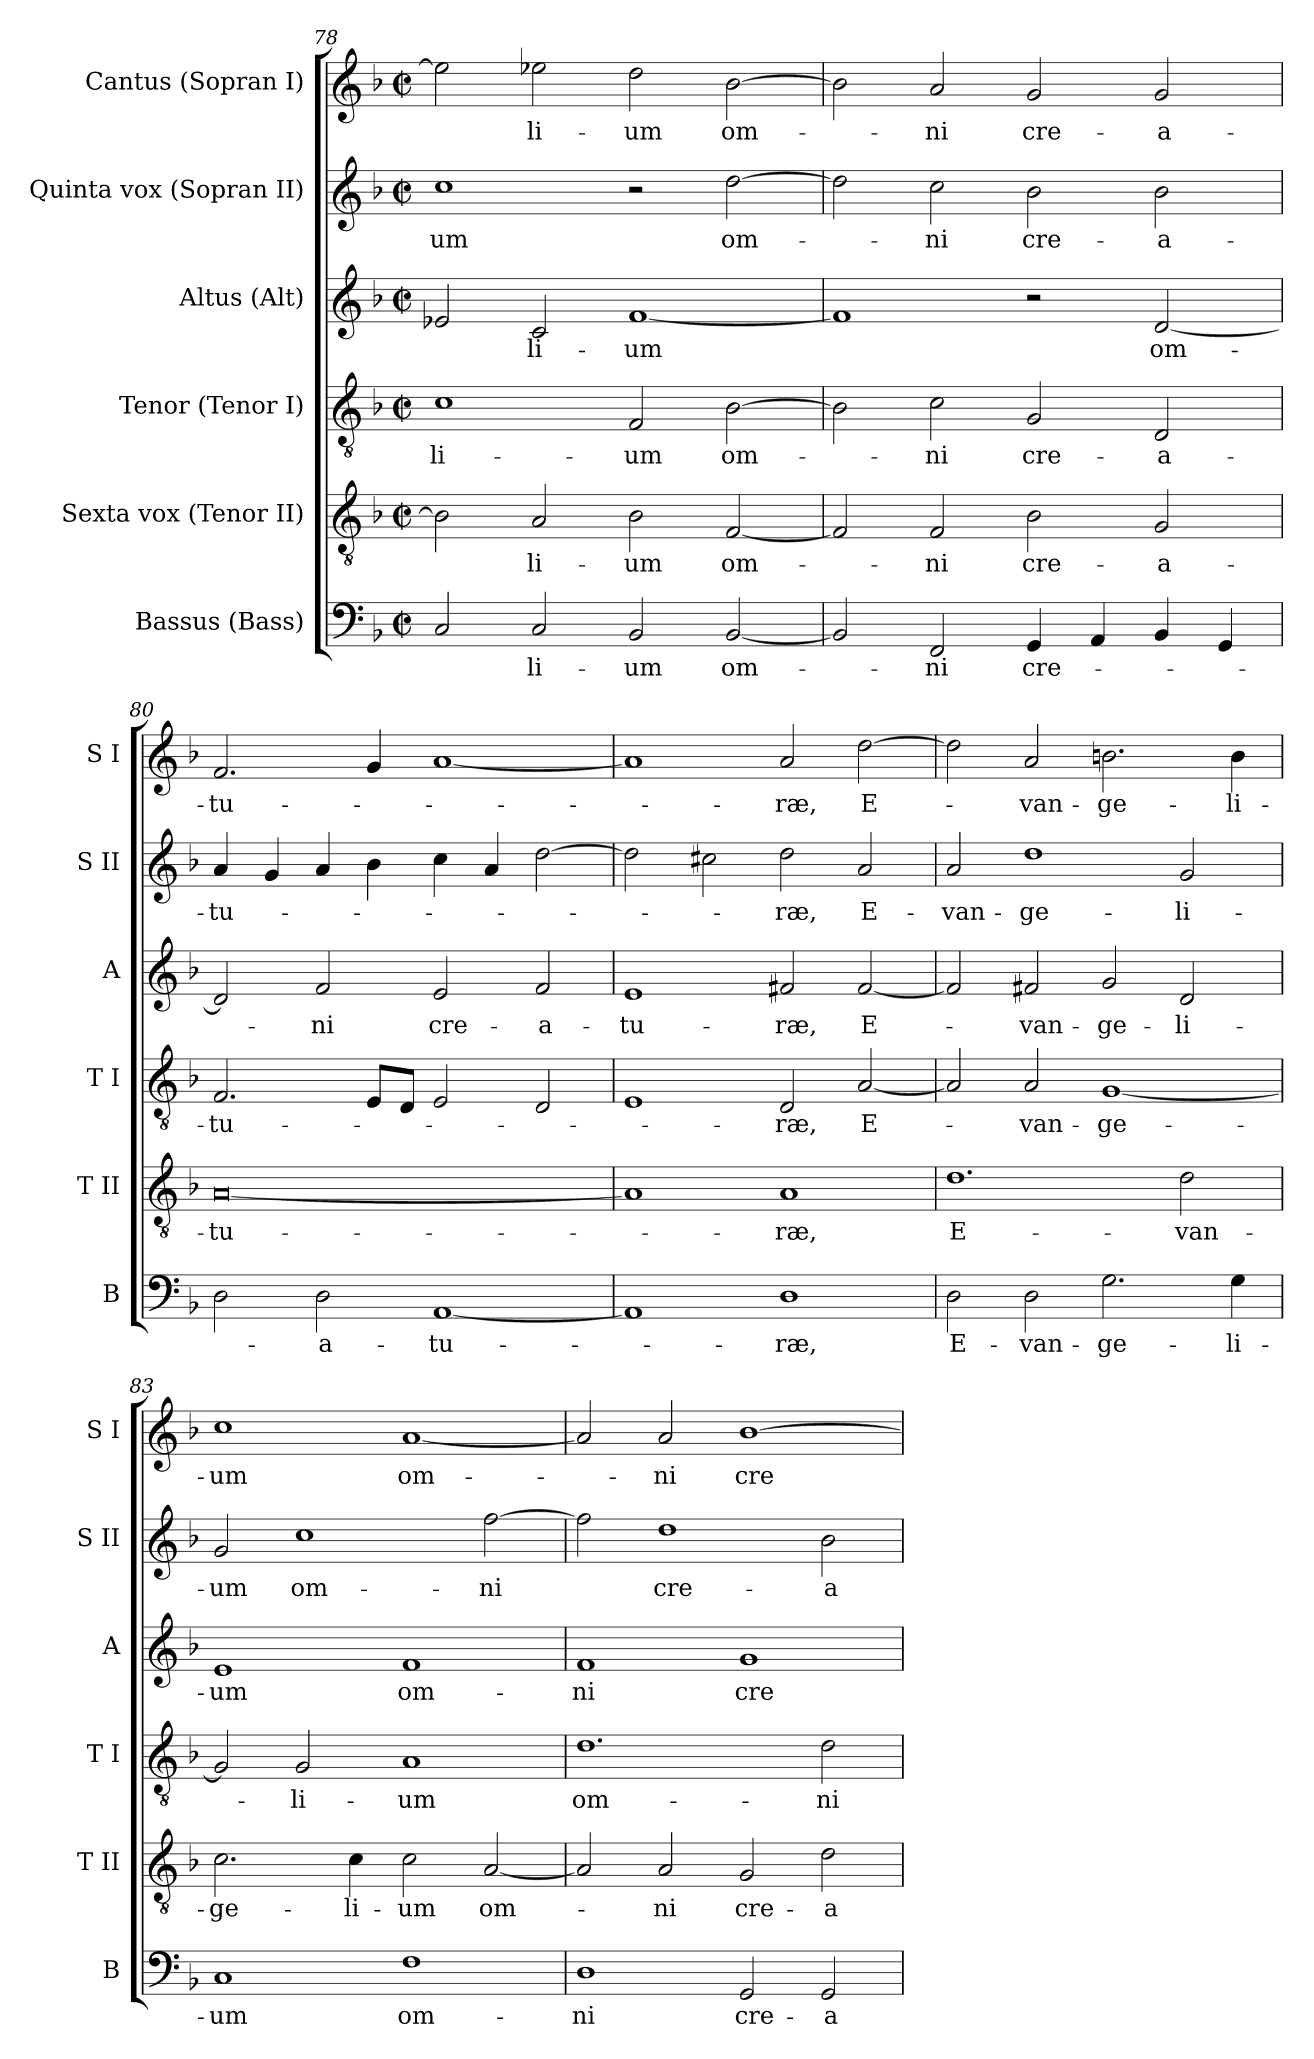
**kern	**text	**kern	**text	**kern	**text	**kern	**text	**kern	**text	**kern	**text
*part6	*part6	*part5	*part5	*part4	*part4	*part3	*part3	*part2	*part2	*part1	*part1
*staff6	*staff6	*staff5	*staff5	*staff4	*staff4	*staff3	*staff3	*staff2	*staff2	*staff1	*staff1
*I"Bassus (Bass)	*	*I"Sexta vox (Tenor II)	*	*I"Tenor (Tenor I)	*	*I"Altus (Alt)	*	*I"Quinta vox (Sopran II)	*	*I"Cantus (Sopran I)	*
*I'B	*	*I'T II	*	*I'T I	*	*I'A	*	*I'S II	*	*I'S I	*
*clefF4	*	*clefGv2	*	*clefGv2	*	*clefG2	*	*clefG2	*	*clefG2	*
*k[b-]	*	*k[b-]	*	*k[b-]	*	*k[b-]	*	*k[b-]	*	*k[b-]	*
*F:	*	*F:	*	*F:	*	*F:	*	*F:	*	*F:	*
*M2/2	*	*M2/2	*	*M2/2	*	*M2/2	*	*M2/2	*	*M2/2	*
*met(c|)	*	*met(c|)	*	*met(c|)	*	*met(c|)	*	*met(c|)	*	*met(c|)	*
=78	=78	=78	=78	=78	=78	=78	=78	=78	=78	=78	=78
2C/	.	2B-\]	.	1c	-li-	2e-X/	.	1cc	-um	2ee-\]	.
2C/	-li-	2A/	-li-	.	.	2c/	-li-	.	.	2ee-X\	-li-
2BB-/	-um	2B-\	-um	2F/	-um	[1f	-um	2r	.	2dd\	-um
[2BB-/	om-	[2F/	om-	[2B-\	om-	.	.	[2dd\	om-	[2b-\	om-
=79	=79	=79	=79	=79	=79	=79	=79	=79	=79	=79	=79
2BB-/]	.	2F/]	.	2B-\]	.	1f]	.	2dd\]	.	2b-\]	.
2FF/	-ni	2F/	-ni	2c\	-ni	.	.	2cc\	-ni	2a/	-ni
4GG/	cre-	2B-\	cre-	2G/	cre-	2r	.	2b-\	cre-	2g/	cre-
4AA/	.	.	.	.	.	.	.	.	.	.	.
4BB-/	.	2G/	-a-	2D/	-a-	[2d/	om-	2b-\	-a-	2g/	-a-
4GG/	.	.	.	.	.	.	.	.	.	.	.
=80	=80	=80	=80	=80	=80	=80	=80	=80	=80	=80	=80
2D\	.	[0A	-tu-	2.F/	-tu-	2d/]	.	4a/	-tu-	2.f/	-tu-
.	.	.	.	.	.	.	.	4g/	.	.	.
2D\	-a-	.	.	.	.	2f/	-ni	4a/	.	.	.
.	.	.	.	8E/L	.	.	.	4b-\	.	4g/	.
.	.	.	.	8D/J	.	.	.	.	.	.	.
[1AA	-tu-	.	.	2E/	.	2e/	cre-	4cc\	.	[1a	.
.	.	.	.	.	.	.	.	4a/	.	.	.
.	.	.	.	2D/	.	2f/	-a-	[2dd\	.	.	.
!!LO:LB:g=z
=81	=81	=81	=81	=81	=81	=81	=81	=81	=81	=81	=81
1AA]	.	1A]	.	1E	.	1e	-tu-	2dd\]	.	1a]	.
.	.	.	.	.	.	.	.	2cc#X\	.	.	.
1D	-ræ,	1A	-ræ,	2D/	-ræ,	2f#X/	-ræ,	2dd\	-ræ,	2a/	-ræ,
.	.	.	.	[2A/	E-	[2f#/	E-	2a/	E-	[2dd\	E-
=82	=82	=82	=82	=82	=82	=82	=82	=82	=82	=82	=82
2D\	E-	1.d	E-	2A/]	.	2f#/]	.	2a/	-van-	2dd\]	.
2D\	-van-	.	.	2A/	-van-	2f#X/	-van-	1dd	-ge-	2a/	-van-
2.G\	-ge-	.	.	[1G	-ge-	2g/	-ge-	.	.	2.bn\	-ge-
.	.	2d\	-van-	.	.	2d/	-li-	2g/	-li-	.	.
4G\	-li-	.	.	.	.	.	.	.	.	4b\	-li-
=83	=83	=83	=83	=83	=83	=83	=83	=83	=83	=83	=83
1C	-um	2.c\	-ge-	2G/]	.	1e	-um	2g/	-um	1cc	-um
.	.	.	.	2G/	-li-	.	.	1cc	om-	.	.
.	.	4c\	-li-	.	.	.	.	.	.	.	.
1F	om-	2c\	-um	1A	-um	1f	om-	.	.	[1a	om-
.	.	[2A/	om-	.	.	.	.	[2ff\	-ni	.	.
=84	=84	=84	=84	=84	=84	=84	=84	=84	=84	=84	=84
1D	-ni	2A/]	.	1.d	om-	1f	-ni	2ff\]	.	2a/]	.
.	.	2A/	-ni	.	.	.	.	1dd	cre-	2a/	-ni
2GG/	cre-	2G/	cre-	.	.	1g	cre-	.	.	[1b-	cre-
2GG/	-a-	2d\	-a-	2d\	-ni	.	.	2b-\	-a-	.	.
=	=	=	=	=	=	=	=	=	=	=	=
*-	*-	*-	*-	*-	*-	*-	*-	*-	*-	*-	*-
